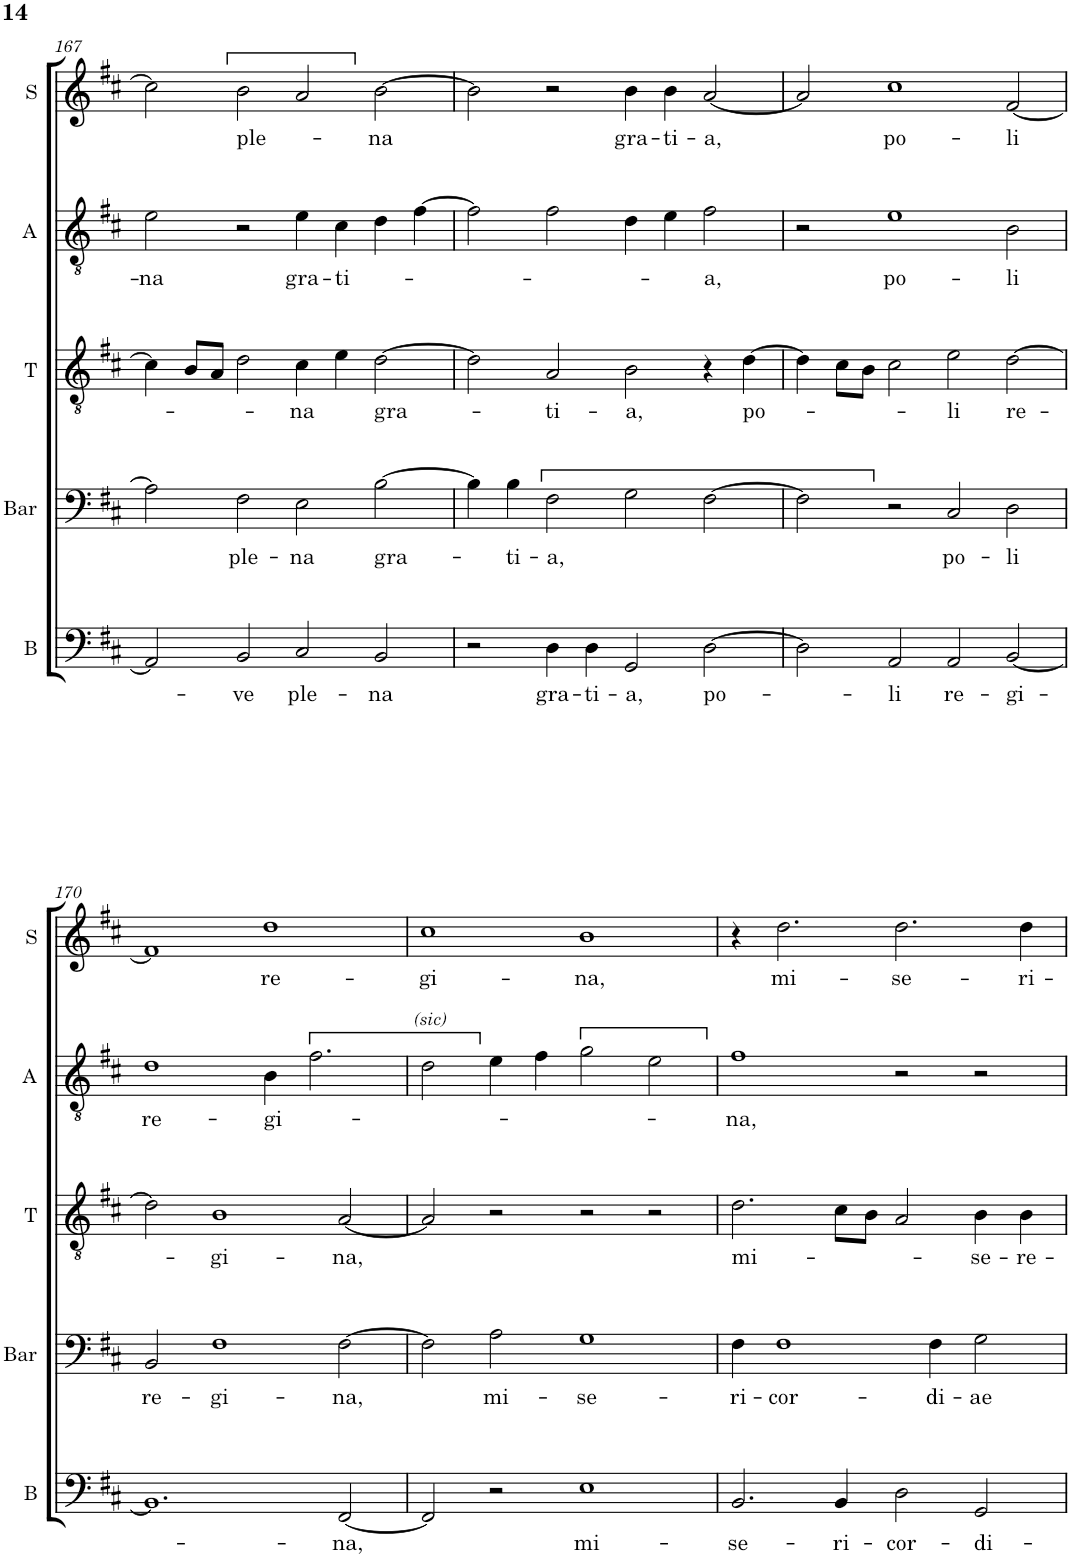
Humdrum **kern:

**kern	**text	**kern	**text	**kern	**text	**kern	**text	**kern	**text
*part5	*part5	*part4	*part4	*part3	*part3	*part2	*part2	*part1	*part1
*staff5	*staff5	*staff4	*staff4	*staff3	*staff3	*staff2	*staff2	*staff1	*staff1
*I"B	*	*I"Bar	*	*I"T	*	*I"A	*	*I"S	*
*I'B	*	*I'Bar	*	*I'T	*	*I'A	*	*I'S	*
!!LO:PB:g=z
*clefF4	*	*clefF4	*	*clefGv2	*	*clefGv2	*	*clefG2	*
*	*	*Trd8c14	*	*	*	*Trd4c7	*	*	*
*k[f#c#]	*	*k[f#c#]	*	*k[f#c#]	*	*k[f#c#]	*	*k[f#c#]	*
*M4/2	*	*M4/2	*	*M4/2	*	*M4/2	*	*M4/2	*
=167	=167	=167	=167	=167	=167	=167	=167	=167	=167
!	!	!	!	!	!	!	!LO:LY:b	!	!
2AA/]	.	2A\]	.	4c#\]	.	2e\	-na	2cc#\]	.
.	.	.	.	8B/L	.	.	.	.	.
.	.	.	.	8A/J	.	.	.	.	.
!	!LO:LY:b	!	!LO:LY:b	!	!	!	!	!	!LO:LY:b
2BB/	-ve	2F#\	ple-	2d\	.	2r	.	2b\	ple-
!	!LO:LY:b	!	!LO:LY:b	!	!LO:LY:b	!	!LO:LY:b	!	!
2C#/	ple-	2E\	-na	4c#\	-na	4e\	gra-	2a/	.
!	!	!	!	!	!	!	!LO:LY:b	!	!
.	.	.	.	4e\	.	4c#\	-ti-	.	.
!	!LO:LY:b	!	!LO:LY:b	!	!LO:LY:b	!	!	!	!LO:LY:b
2BB/	-na	[2B\	gra-	[2d\	gra-	4d\	.	[2b\	-na
.	.	.	.	.	.	[4f#\	.	.	.
=168	=168	=168	=168	=168	=168	=168	=168	=168	=168
2r	.	4B\]	.	2d\]	.	2f#\]	.	2b\]	.
!	!	!	!LO:LY:b	!	!	!	!	!	!
.	.	4B\	-ti-	.	.	.	.	.	.
!	!LO:LY:b	!	!LO:LY:b	!	!LO:LY:b	!	!	!	!
4D\	gra-	2F#\	-a,	2A/	-ti-	2f#\	.	2r	.
!	!LO:LY:b	!	!	!	!	!	!	!	!
4D\	-ti-	.	.	.	.	.	.	.	.
!	!LO:LY:b	!	!	!	!LO:LY:b	!	!	!	!LO:LY:b
2GG/	-a,	2G\	.	2B\	-a,	4d\	.	4b\	gra-
!	!	!	!	!	!	!	!	!	!LO:LY:b
.	.	.	.	.	.	4e\	.	4b\	-ti-
!	!LO:LY:b	!	!	!	!	!	!LO:LY:b	!	!LO:LY:b
[2D\	po-	[2F#\	.	4r	.	2f#\	-a,	[2a/	-a,
!	!	!	!	!	!LO:LY:b	!	!	!	!
.	.	.	.	[4d\	po-	.	.	.	.
=169	=169	=169	=169	=169	=169	=169	=169	=169	=169
2D\]	.	2F#\]	.	4d\]	.	2r	.	2a/]	.
.	.	.	.	8c#\L	.	.	.	.	.
.	.	.	.	8B\J	.	.	.	.	.
!	!LO:LY:b	!	!	!	!	!	!LO:LY:b	!	!LO:LY:b
2AA/	-li	2r	.	2c#\	.	1e	po-	1cc#	po-
!	!LO:LY:b	!	!LO:LY:b	!	!LO:LY:b	!	!	!	!
2AA/	re-	2C#/	po-	2e\	-li	.	.	.	.
!	!LO:LY:b	!	!LO:LY:b	!	!LO:LY:b	!	!LO:LY:b	!	!LO:LY:b
[2BB/	-gi-	2D\	-li	[2d\	re-	2B\	-li	[2f#/	-li
!!LO:LB:g=z
=170	=170	=170	=170	=170	=170	=170	=170	=170	=170
!	!	!	!LO:LY:b	!	!	!	!LO:LY:b	!	!
1.BB]	.	2BB/	re-	2d\]	.	1d	re-	1f#]	.
!	!	!	!LO:LY:b	!	!LO:LY:b	!	!	!	!
.	.	1F#	-gi-	1B	-gi-	.	.	.	.
!	!	!	!	!	!	!	!LO:LY:b	!	!LO:LY:b
.	.	.	.	.	.	4B\	-gi-	1dd	re-
.	.	.	.	.	.	2.f#\	.	.	.
!	!LO:LY:b	!	!LO:LY:b	!	!LO:LY:b	!	!	!	!
[2FF#/	-na,	[2F#\	-na,	[2A/	-na,	.	.	.	.
=171	=171	=171	=171	=171	=171	=171	=171	=171	=171
!	!	!	!	!	!	!LO:TX:a:i:t=(sic)	!	!	!
!	!	!	!	!	!	!	!	!	!LO:LY:b
2FF#/]	.	2F#\]	.	2A/]	.	2d\	.	1cc#	-gi-
!	!	!	!LO:LY:b	!	!	!	!	!	!
2r	.	2A\	mi-	2r	.	4e\	.	.	.
.	.	.	.	.	.	4f#\	.	.	.
!	!LO:LY:b	!	!LO:LY:b	!	!	!	!	!	!LO:LY:b
1E	mi-	1G	-se-	2r	.	2g\	.	1b	-na,
.	.	.	.	2r	.	2e\	.	.	.
=172	=172	=172	=172	=172	=172	=172	=172	=172	=172
!	!LO:LY:b	!	!LO:LY:b	!	!LO:LY:b	!	!LO:LY:b	!	!
2.BB/	-se-	4F#\	-ri-	2.d\	mi-	1f#	-na,	4r	.
!	!	!	!LO:LY:b	!	!	!	!	!	!LO:LY:b
.	.	1F#	-cor-	.	.	.	.	2.dd\	mi-
!	!LO:LY:b	!	!	!	!	!	!	!	!
4BB/	-ri-	.	.	8c#\L	.	.	.	.	.
.	.	.	.	8B\J	.	.	.	.	.
!	!LO:LY:b	!	!	!	!	!	!	!	!LO:LY:b
2D\	-cor-	.	.	2A/	.	2r	.	2.dd\	-se-
!	!	!	!LO:LY:b	!	!	!	!	!	!
.	.	4F#\	-di-	.	.	.	.	.	.
!	!LO:LY:b	!	!LO:LY:b	!	!LO:LY:b	!	!	!	!
2GG/	-di-	2G\	-ae	4B\	-se-	2r	.	.	.
!	!	!	!	!	!LO:LY:b	!	!	!	!LO:LY:b
.	.	.	.	4B\	-re-	.	.	4dd\	-ri-
=	=	=	=	=	=	=	=	=	=
*-	*-	*-	*-	*-	*-	*-	*-	*-	*-
